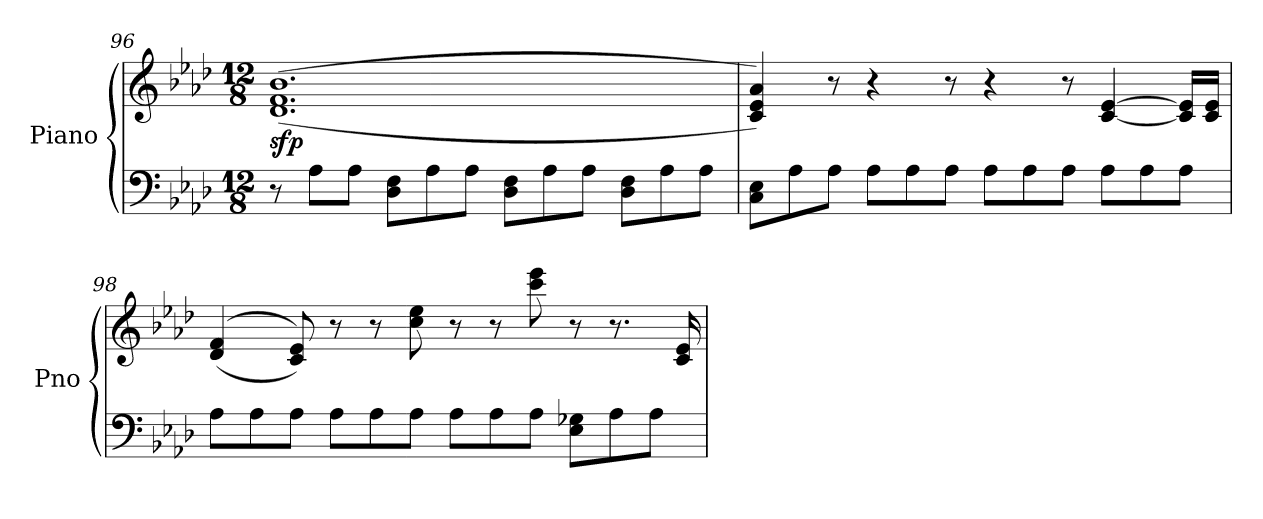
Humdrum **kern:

**kern	**kern	**dynam
*part1	*part1	*part1
*staff2	*staff1	*staff1/2
*I"Piano	*	*
*I'Pno	*	*
*clefF4	*clefG2	*
*k[b-e-a-d-]	*k[b-e-a-d-]	*
*M12/8	*M12/8	*
=96	=96	=96
!	!	!LO:DY:b
8r	(>(1.d- 1.f 1.b-	sfp
8A-\L	.	.
8A-\J	.	.
8D-\ 8F\L	.	.
8A-\	.	.
8A-\J	.	.
8D-\ 8F\L	.	.
8A-\	.	.
8A-\J	.	.
8D-\ 8F\L	.	.
8A-\	.	.
8A-\J	.	.
!!LO:LB:g=z
=97	=97	=97
8C\ 8E-\L	4c/ 4e-/ 4a-/))	.
8A-\	.	.
8A-\J	8r	.
8A-\L	4r	.
8A-\	.	.
8A-\J	8r	.
8A-\L	4r	.
8A-\	.	.
8A-\J	8r	.
8A-\L	[4c/ [4e-/	.
8A-\	.	.
8A-\J	16c/] 16e-/]LL	.
.	16c/ 16e-/JJ	.
!!LO:LB:g=z
=98	=98	=98
8A-\L	(>(4d-/ 4f/	.
8A-\	.	.
8A-\J	8c/ 8e-/))	.
8A-\L	8r	.
8A-\	8r	.
8A-\J	8cc\ 8ee-\	.
8A-\L	8r	.
8A-\	8r	.
8A-\J	8ccc\ 8eee-\	.
8E-\ 8G-X\L	8r	.
8A-\	8.r	.
8A-\J	.	.
.	16c/ 16e-/	.
=	=	=
*-	*-	*-
